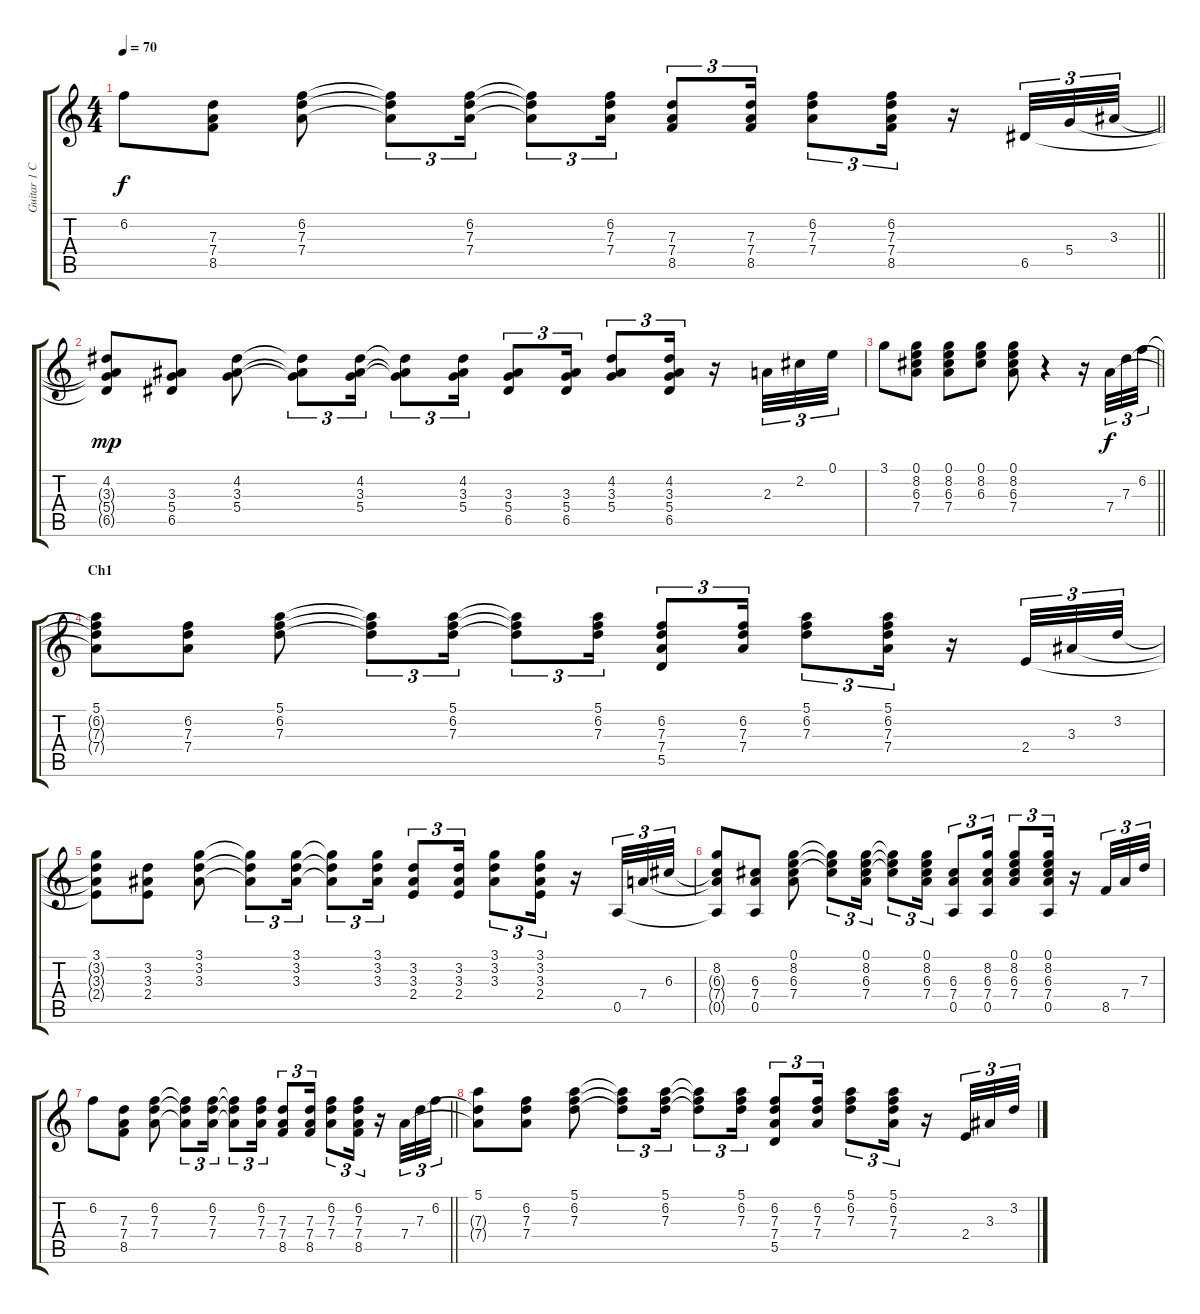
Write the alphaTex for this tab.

\track ("Guitar 1 Cln" "Guitar 1 C") {instrument acousticguitarsteel}
\staff {score tabs}
\tuning (E4 B3 G3 D3 A2 E2) {hide}
\ts (4 4)
\tempo 70
\clef g2
\barLineRight lightlight
\ks c
6.2.8{dy f} (7.3 7.4 8.5).8 (6.2 7.3 7.4).8 (6.2{t} 7.3{t} 7.4{t}).8{tu (3 2)} (6.2 7.3 7.4).16{tu (3 2)} (6.2{t} 7.3{t} 7.4{t}).8{tu (3 2)} (6.2 7.3 7.4).16{tu (3 2)} (7.3 7.4 8.5).8{tu (3 2)} (7.3 7.4 8.5).16{tu (3 2)} (6.2 7.3 7.4).8{tu (3 2)} (6.2 7.3 7.4 8.5).16{tu (3 2)} r.16 6.5.32{tu (3 2)} 5.4.32{tu (3 2)} 3.3.32{tu (3 2)} |
\section ("" "")
(4.2 3.3{t} 5.4{t} 6.5{t}).8{dy mp} (3.3 5.4 6.5).8 (4.2 3.3 5.4).8 (4.2{t} 3.3{t} 5.4{t}).8{tu (3 2)} (4.2 3.3 5.4).16{tu (3 2)} (4.2{t} 3.3{t} 5.4{t}).8{tu (3 2)} (4.2 3.3 5.4).16{tu (3 2)} (3.3 5.4 6.5).8{tu (3 2)} (3.3 5.4 6.5).16{tu (3 2)} (4.2 3.3 5.4).8{tu (3 2)} (4.2 3.3 5.4 6.5).16{tu (3 2)} r.16 2.3.32{tu (3 2)} 2.2.32{tu (3 2)} 0.1.32{tu (3 2)} |
\barLineRight lightlight
3.1.8 (0.1 8.2 6.3 7.4).8 (0.1 8.2 6.3 7.4).8 (0.1 8.2 6.3).8 (0.1 8.2 6.3 7.4).8 r.4 r.16 7.4.32{tu (3 2) dy f} 7.3.32{tu (3 2)} 6.2.32{tu (3 2)} |
\section ("" "Ch1")
(5.1 6.2{t} 7.3{t} 7.4{t}).8 (6.2 7.3 7.4).8 (5.1 6.2 7.3).8 (5.1{t} 6.2{t} 7.3{t}).8{tu (3 2)} (5.1 6.2 7.3).16{tu (3 2)} (5.1{t} 6.2{t} 7.3{t}).8{tu (3 2)} (5.1 6.2 7.3).16{tu (3 2)} (6.2 7.3 7.4 5.5).8{tu (3 2)} (6.2 7.3 7.4).16{tu (3 2)} (5.1 6.2 7.3).8{tu (3 2)} (5.1 6.2 7.3 7.4).16{tu (3 2)} r.16 2.4.32{tu (3 2)} 3.3.32{tu (3 2)} 3.2.32{tu (3 2)} |
(3.1 3.2{t} 3.3{t} 2.4{t}).8 (3.2 3.3 2.4).8 (3.1 3.2 3.3).8 (3.1{t} 3.2{t} 3.3{t}).8{tu (3 2)} (3.1 3.2 3.3).16{tu (3 2)} (3.1{t} 3.2{t} 3.3{t}).8{tu (3 2)} (3.1 3.2 3.3).16{tu (3 2)} (3.2 3.3 2.4).8{tu (3 2)} (3.2 3.3 2.4).16{tu (3 2)} (3.1 3.2 3.3).8{tu (3 2)} (3.1 3.2 3.3 2.4).16{tu (3 2)} r.16 0.5.32{tu (3 2)} 7.4.32{tu (3 2)} 6.3.32{tu (3 2)} |
(8.2 6.3{t} 7.4{t} 0.5{t}).8 (6.3 7.4 0.5).8 (0.1 8.2 6.3 7.4).8 (0.1{t} 8.2{t} 6.3{t}).8{tu (3 2)} (0.1 8.2 6.3 7.4).16{tu (3 2)} (0.1{t} 8.2{t} 6.3{t}).8{tu (3 2)} (0.1 8.2 6.3 7.4).16{tu (3 2)} (6.3 7.4 0.5).8{tu (3 2)} (8.2 6.3 7.4 0.5).16{tu (3 2)} (0.1 8.2 6.3 7.4).8{tu (3 2)} (0.1 8.2 6.3 7.4 0.5).16{tu (3 2)} r.16 8.5.32{tu (3 2)} 7.4.32{tu (3 2)} 7.3.32{tu (3 2)} |
\barLineRight lightlight
6.2.8 (7.3 7.4 8.5).8 (6.2 7.3 7.4).8 (6.2{t} 7.3{t} 7.4{t}).8{tu (3 2)} (6.2 7.3 7.4).16{tu (3 2)} (6.2{t} 7.3{t} 7.4{t}).8{tu (3 2)} (6.2 7.3 7.4).16{tu (3 2)} (7.3 7.4 8.5).8{tu (3 2)} (7.3 7.4 8.5).16{tu (3 2)} (6.2 7.3 7.4).8{tu (3 2)} (6.2 7.3 7.4 8.5).16{tu (3 2)} r.16 7.4.32{tu (3 2)} 7.3.32{tu (3 2)} 6.2.32{tu (3 2)} |
(5.1 7.3{t} 7.4{t}).8 (6.2 7.3 7.4).8 (5.1 6.2 7.3).8 (5.1{t} 6.2{t} 7.3{t}).8{tu (3 2)} (5.1 6.2 7.3).16{tu (3 2)} (5.1{t} 6.2{t} 7.3{t}).8{tu (3 2)} (5.1 6.2 7.3).16{tu (3 2)} (6.2 7.3 7.4 5.5).8{tu (3 2)} (6.2 7.3 7.4).16{tu (3 2)} (5.1 6.2 7.3).8{tu (3 2)} (5.1 6.2 7.3 7.4).16{tu (3 2)} r.16 2.4.32{tu (3 2)} 3.3.32{tu (3 2)} 3.2.32{tu (3 2)}
